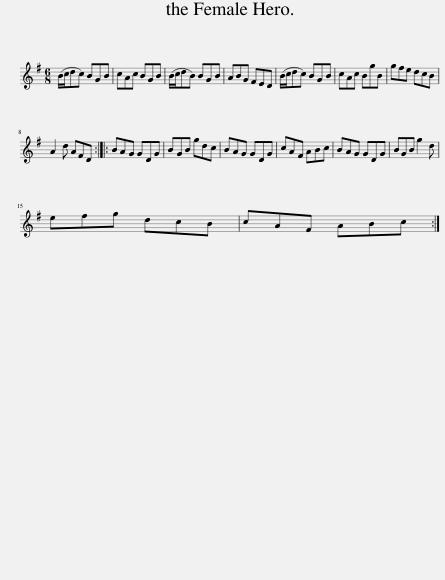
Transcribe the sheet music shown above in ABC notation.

X:1
L:1/8
M:6/8
I:linebreak $
K:G
V:1 treble
V:1
 (B/c/dc) BGB | cAc BGB | (B/c/dB) BGB | ABG FED | (B/c/dc) BGB | %5
 cAc BgB | gfe dcB |$ A2 d AFD :: BAG GDG | BGB gdc | %10
 BAG GDG | cAF ABc | BAG GDG | BGB g2 d |$ efg dcB | %15
 cAF ABc :| %16
